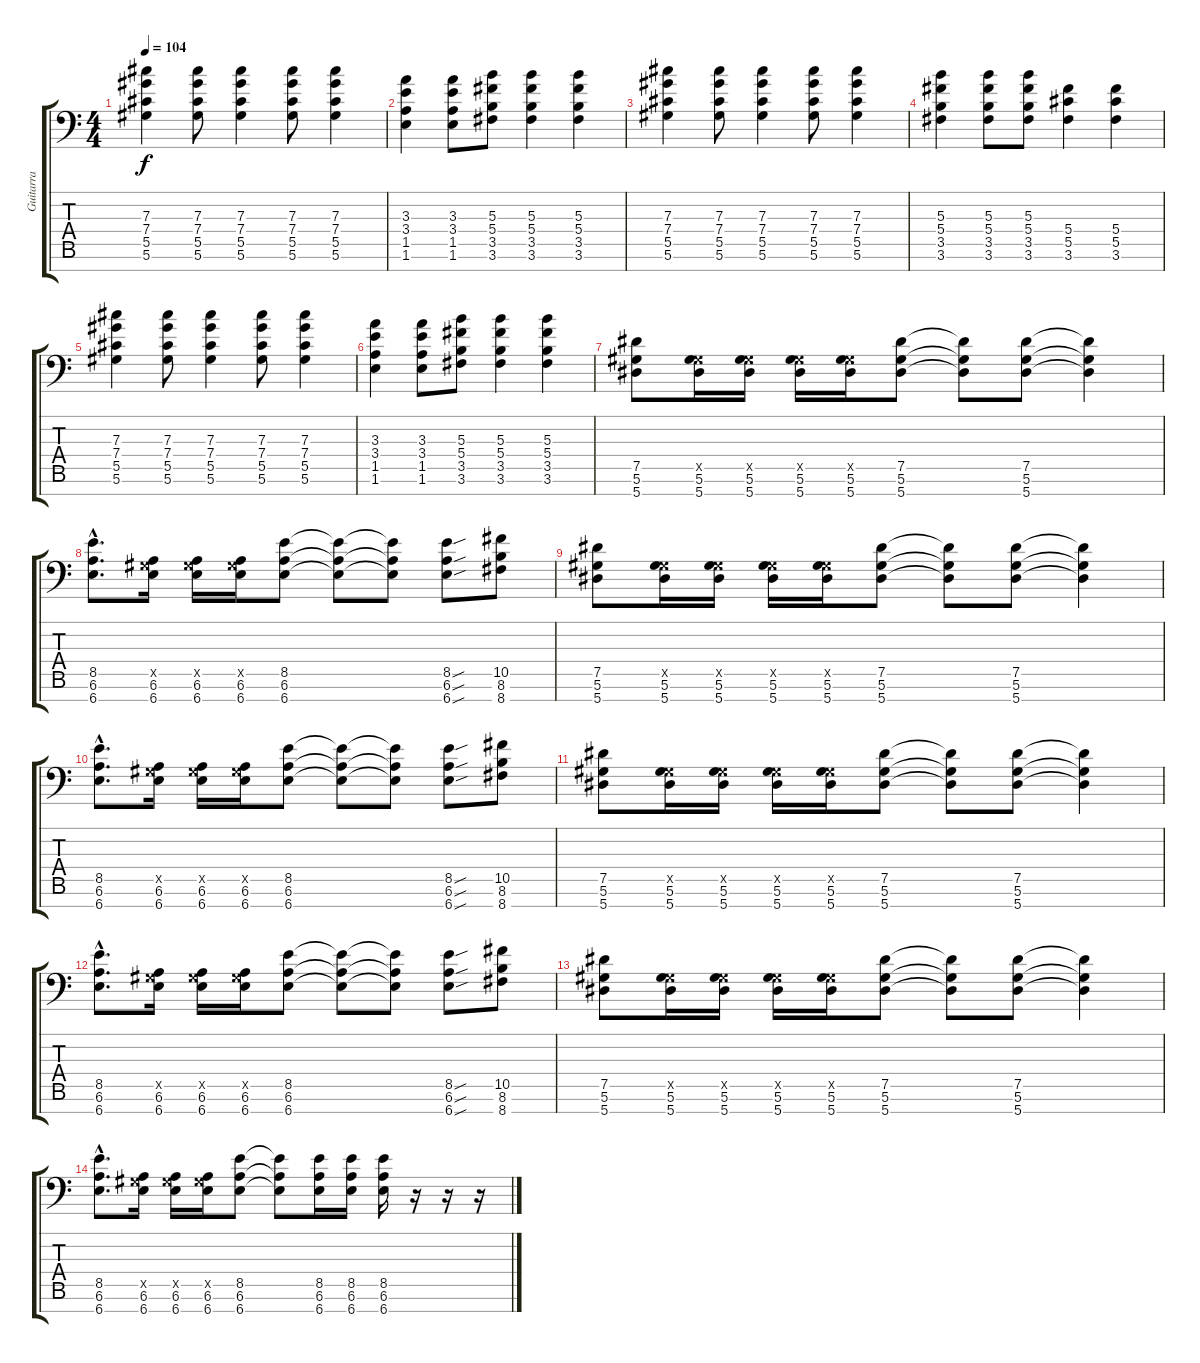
\track ("Guitarra" "Guitarra") {instrument electricguitarclean}
\staff {score tabs}
\tuning (Eb4 Bb3 Gb3 Db3 Ab2 Eb2 Bb1) {hide}
\ts (4 4)
\tempo 104
\clef f4
\ks c
(7.3 7.4 5.5 5.6).4{dy f} (7.3 7.4 5.5 5.6).8 (7.3 7.4 5.5 5.6).4 (7.3 7.4 5.5 5.6).8 (7.3 7.4 5.5 5.6).4 |
(3.3 3.4 1.5 1.6).4 (3.3 3.4 1.5 1.6).8 (5.3 5.4 3.5 3.6).8 (5.3 5.4 3.5 3.6).4 (5.3 5.4 3.5 3.6).4 |
(7.3 7.4 5.5 5.6).4 (7.3 7.4 5.5 5.6).8 (7.3 7.4 5.5 5.6).4 (7.3 7.4 5.5 5.6).8 (7.3 7.4 5.5 5.6).4 |
(5.3 5.4 3.5 3.6).4 (5.3 5.4 3.5 3.6).8 (5.3 5.4 3.5 3.6).8 (5.4 5.5 3.6).4 (5.4 5.5 3.6).4 |
(7.3 7.4 5.5 5.6).4 (7.3 7.4 5.5 5.6).8 (7.3 7.4 5.5 5.6).4 (7.3 7.4 5.5 5.6).8 (7.3 7.4 5.5 5.6).4 |
(3.3 3.4 1.5 1.6).4 (3.3 3.4 1.5 1.6).8 (5.3 5.4 3.5 3.6).8 (5.3 5.4 3.5 3.6).4 (5.3 5.4 3.5 3.6).4 |
(7.5 5.6 5.7).8 (0.5{x} 5.6 5.7).16 (0.5{x} 5.6 5.7).16 (0.5{x} 5.6 5.7).16 (0.5{x} 5.6 5.7).16 (7.5 5.6 5.7).8 (7.5{t} 5.6{t} 5.7{t}).8 (7.5 5.6 5.7).8 (7.5{t} 5.6{t} 5.7{t}).4 |
(8.5{hac} 6.6{hac} 6.7{hac}).8{d} (0.5{x} 6.6 6.7).16 (0.5{x} 6.6 6.7).16 (0.5{x} 6.6 6.7).16 (8.5 6.6 6.7).8 (8.5{t} 6.6{t} 6.7{t}).8 (8.5{t} 6.6{t} 6.7{t}).8 (8.5{sou} 6.6{sou} 6.7{sou}).8 (10.5 8.6 8.7).8 |
(7.5 5.6 5.7).8 (0.5{x} 5.6 5.7).16 (0.5{x} 5.6 5.7).16 (0.5{x} 5.6 5.7).16 (0.5{x} 5.6 5.7).16 (7.5 5.6 5.7).8 (7.5{t} 5.6{t} 5.7{t}).8 (7.5 5.6 5.7).8 (7.5{t} 5.6{t} 5.7{t}).4 |
(8.5{hac} 6.6{hac} 6.7{hac}).8{d} (0.5{x} 6.6 6.7).16 (0.5{x} 6.6 6.7).16 (0.5{x} 6.6 6.7).16 (8.5 6.6 6.7).8 (8.5{t} 6.6{t} 6.7{t}).8 (8.5{t} 6.6{t} 6.7{t}).8 (8.5{sou} 6.6{sou} 6.7{sou}).8 (10.5 8.6 8.7).8 |
(7.5 5.6 5.7).8 (0.5{x} 5.6 5.7).16 (0.5{x} 5.6 5.7).16 (0.5{x} 5.6 5.7).16 (0.5{x} 5.6 5.7).16 (7.5 5.6 5.7).8 (7.5{t} 5.6{t} 5.7{t}).8 (7.5 5.6 5.7).8 (7.5{t} 5.6{t} 5.7{t}).4 |
(8.5{hac} 6.6{hac} 6.7{hac}).8{d} (0.5{x} 6.6 6.7).16 (0.5{x} 6.6 6.7).16 (0.5{x} 6.6 6.7).16 (8.5 6.6 6.7).8 (8.5{t} 6.6{t} 6.7{t}).8 (8.5{t} 6.6{t} 6.7{t}).8 (8.5{sou} 6.6{sou} 6.7{sou}).8 (10.5 8.6 8.7).8 |
(7.5 5.6 5.7).8 (0.5{x} 5.6 5.7).16 (0.5{x} 5.6 5.7).16 (0.5{x} 5.6 5.7).16 (0.5{x} 5.6 5.7).16 (7.5 5.6 5.7).8 (7.5{t} 5.6{t} 5.7{t}).8 (7.5 5.6 5.7).8 (7.5{t} 5.6{t} 5.7{t}).4 |
(8.5{hac} 6.6{hac} 6.7{hac}).8{d} (0.5{x} 6.6 6.7).16 (0.5{x} 6.6 6.7).16 (0.5{x} 6.6 6.7).16 (8.5 6.6 6.7).8 (8.5{t} 6.6{t} 6.7{t}).8 (8.5 6.6 6.7).16 (8.5 6.6 6.7).16 (8.5 6.6 6.7).16 r.16 r.16 r.16
